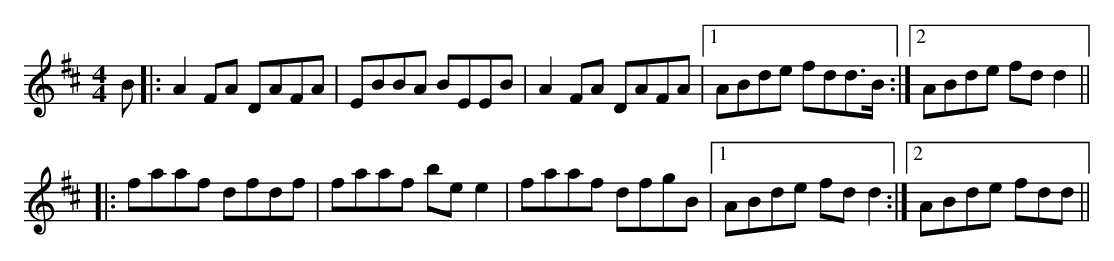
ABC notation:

X:1
M:4/4
K:D
B|:A2FA DAFA|EBBA BEEB|A2FA DAFA|1 ABde fdd>B:|2 ABde fdd2||
|:faaf dfdf|faaf bee2|faaf dfgB|1 ABde fdd2:|2 ABde fdd||
